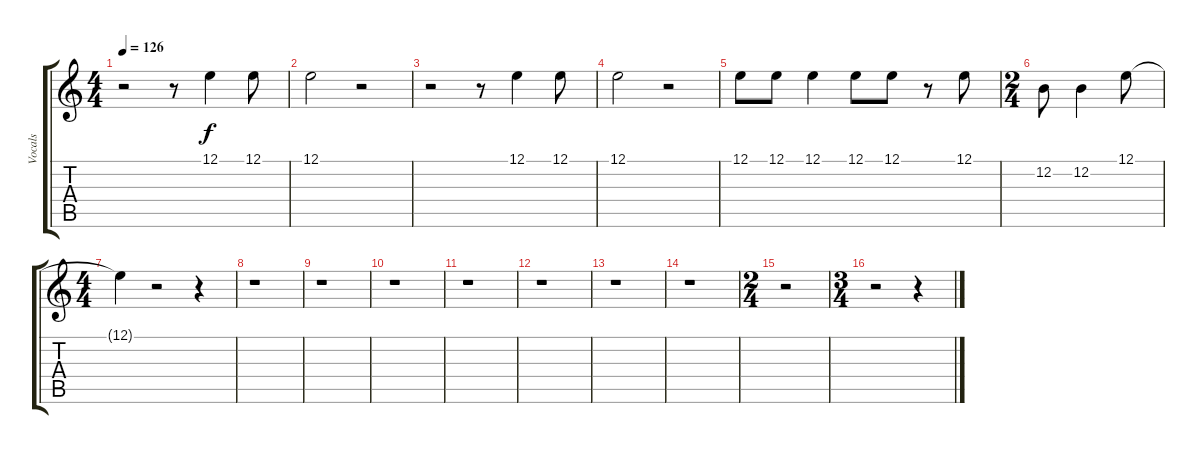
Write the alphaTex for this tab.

\track ("Vocals" "Vocals") {instrument lead2sawtooth}
\staff {score tabs}
\tuning (E4 B3 G3 D3 A2 E2) {hide}
\ts (4 4)
\tempo 126
\clef g2
\ks c
r.2{dy f} r.8 12.1.4 12.1.8 |
12.1.2 r.2 |
r.2 r.8 12.1.4 12.1.8 |
12.1.2 r.2 |
12.1.8 12.1.8 12.1.4 12.1.8 12.1.8 r.8 12.1.8 |
\ts (2 4)
12.2.8 12.2.4 12.1.8 |
\ts (4 4)
12.1{t}.4 r.2 r.4 |
r.1 |
r.1 |
r.1 |
r.1 |
r.1 |
r.1 |
r.1 |
\ts (2 4)
r.2 |
\ts (3 4)
r.2 r.4
